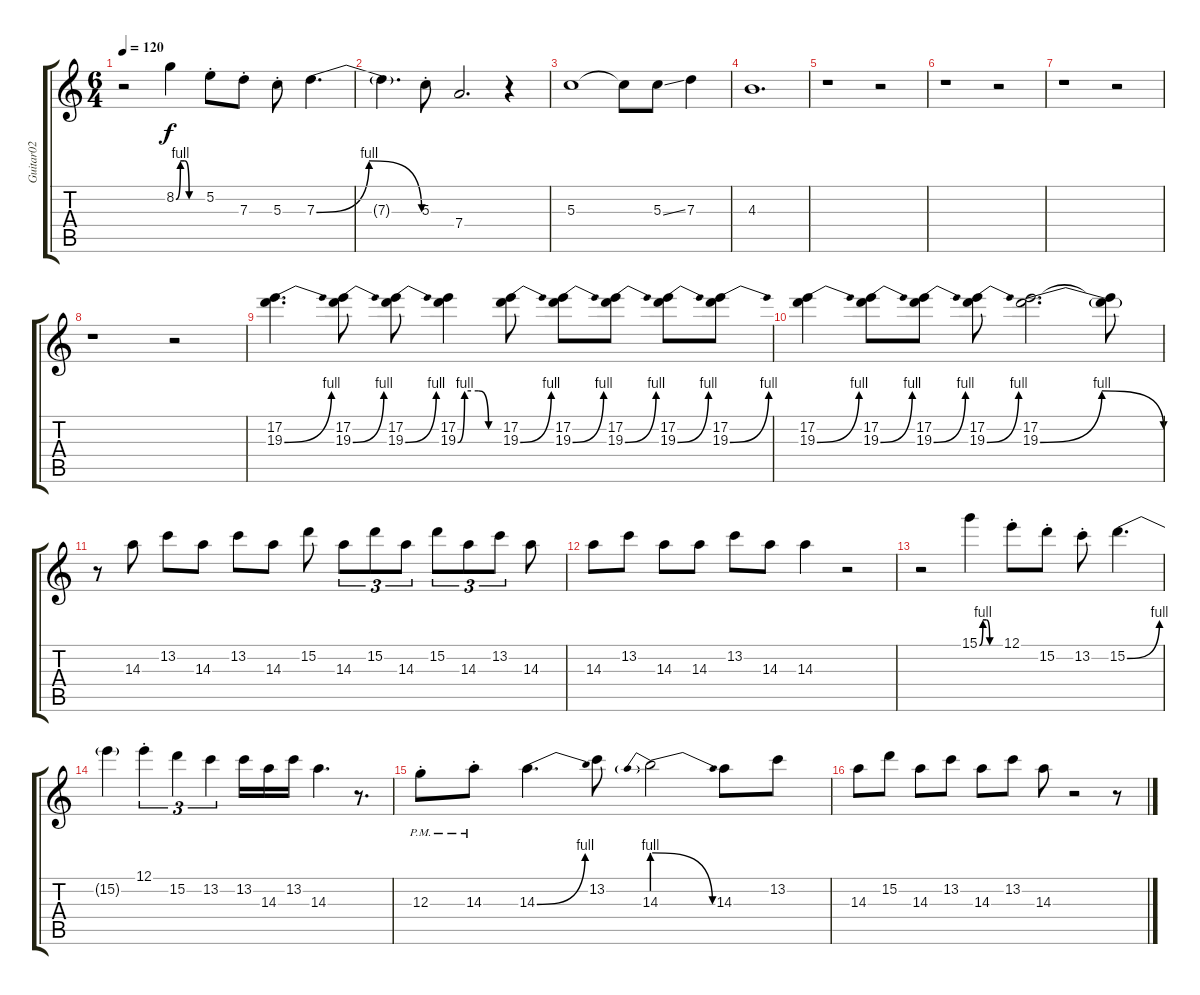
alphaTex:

\track ("Guitar02" "Guitar02") {instrument overdrivenguitar}
\staff {score tabs}
\tuning (E4 B3 G3 D3 A2 E2) {hide}
\ts (6 4)
\tempo 120
\clef g2
\ks c
r.2{dy f} 8.2{be (custom 0 0 10 4 20 4 30 0 60 0)}.4 5.2{st}.8 7.3{st}.8 5.3{st}.8 7.3{be (bendrelease 0 0 20 4 40 4 60 0)}.4{d} |
7.3{t}.4{d} 5.3{st}.8 7.4.2{d} r.4 |
5.3.1 5.3{t}.8 5.3{ss}.8 7.3.4 |
4.3.1{d} |
r.1 r.2 |
r.1 r.2 |
r.1 r.2 |
r.1 r.2 |
(17.2 19.3{be (bend 0 0 60 4)}).4{d} (17.2 19.3{be (bend 0 0 60 4)}).8 (17.2 19.3{be (bend 0 0 60 4)}).8 (17.2 19.3{be (custom 0 0 10 4 30 4 45 0 60 0)}).4 (17.2 19.3{be (bend 0 0 60 4)}).8 (17.2 19.3{be (bend 0 0 60 4)}).8 (17.2 19.3{be (bend 0 0 60 4)}).8 (17.2 19.3{be (bend 0 0 60 4)}).8 (17.2 19.3{be (bend 0 0 60 4)}).8 |
(17.2 19.3{be (bend 0 0 60 4)}).4 (17.2 19.3{be (bend 0 0 60 4)}).8 (17.2 19.3{be (bend 0 0 60 4)}).8 (17.2 19.3{be (bend 0 0 60 4)}).8 (17.2 19.3{be (bendrelease 0 0 10 4 45 4 60 0)}).2{d} (17.2{t} 19.3{t}).8 |
r.8 14.3.8 13.2.8 14.3.8 13.2.8 14.3.8 15.2.8 14.3.8{tu (3 2)} 15.2.8{tu (3 2)} 14.3.8{tu (3 2)} 15.2.8{tu (3 2)} 14.3.8{tu (3 2)} 13.2.8{tu (3 2)} 14.3.8 |
14.3.8 13.2.8 14.3.8 14.3.8 13.2.8 14.3.8 14.3.4 r.2 |
r.2 15.1{be (custom 0 0 10 4 20 4 30 0 60 0)}.4 12.1{st}.8 15.2{st}.8 13.2{st}.8 15.2{be (bend 0 0 60 4)}.4{d} |
15.2{t}.4 12.1{st}.4{tu (3 2)} 15.2.4{tu (3 2)} 13.2.4{tu (3 2)} 13.2.16 14.3.16 13.2.16 14.3.4{d} r.8{d} |
12.3{pm st}.8 14.3{pm st}.8 14.3{be (bend 0 0 60 4)}.4{d} 13.2.8 14.3{be (prebendrelease 0 4 60 0)}.2 14.3.8 13.2.8 |
14.3.8 15.2.8 14.3.8 13.2.8 14.3.8 13.2.8 14.3.8 r.2 r.8
